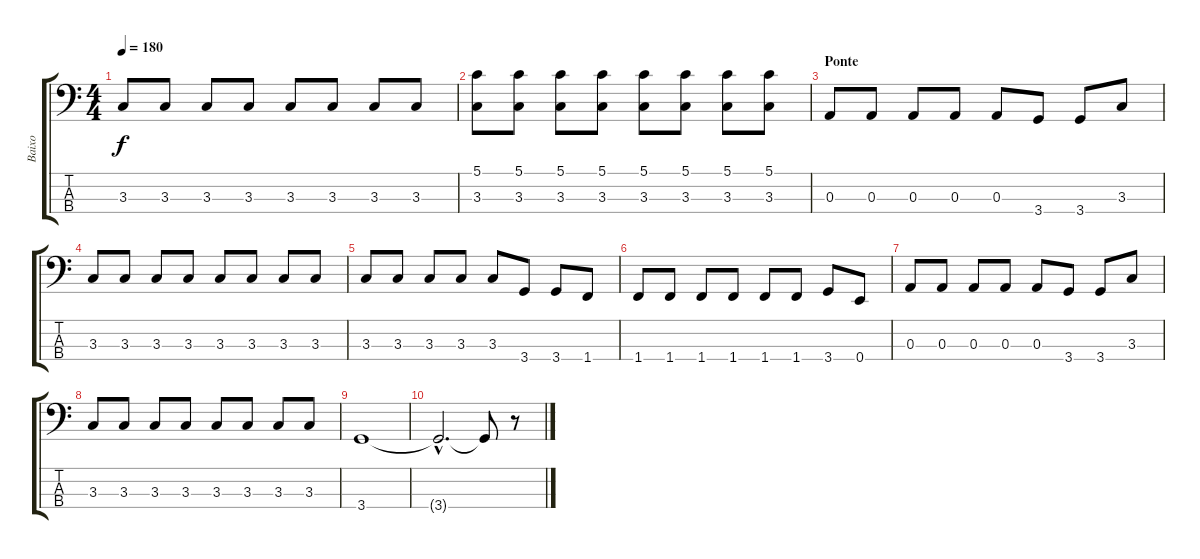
\track ("Baixo" "Baixo") {instrument electricbassfinger}
\staff {score tabs}
\tuning (G2 D2 A1 E1) {hide}
\ts (4 4)
\tempo 180
\clef f4
\ks c
3.3{t}.8{dy f} 3.3.8 3.3.8 3.3.8 3.3.8 3.3.8 3.3.8 3.3.8 |
(5.1 3.3).8 (5.1 3.3).8 (5.1 3.3).8 (5.1 3.3).8 (5.1 3.3).8 (5.1 3.3).8 (5.1 3.3).8 (5.1 3.3).8 |
\section ("" "Ponte")
0.3.8 0.3.8 0.3.8 0.3.8 0.3.8 3.4.8 3.4.8 3.3.8 |
3.3.8 3.3.8 3.3.8 3.3.8 3.3.8 3.3.8 3.3.8 3.3.8 |
3.3.8 3.3.8 3.3.8 3.3.8 3.3.8 3.4.8 3.4.8 1.4.8 |
1.4.8 1.4.8 1.4.8 1.4.8 1.4.8 1.4.8 3.4.8 0.4.8 |
0.3.8 0.3.8 0.3.8 0.3.8 0.3.8 3.4.8 3.4.8 3.3.8 |
3.3.8 3.3.8 3.3.8 3.3.8 3.3.8 3.3.8 3.3.8 3.3.8 |
3.4.1 |
3.4{hac t}.2{d} 3.4{t}.8 r.8
